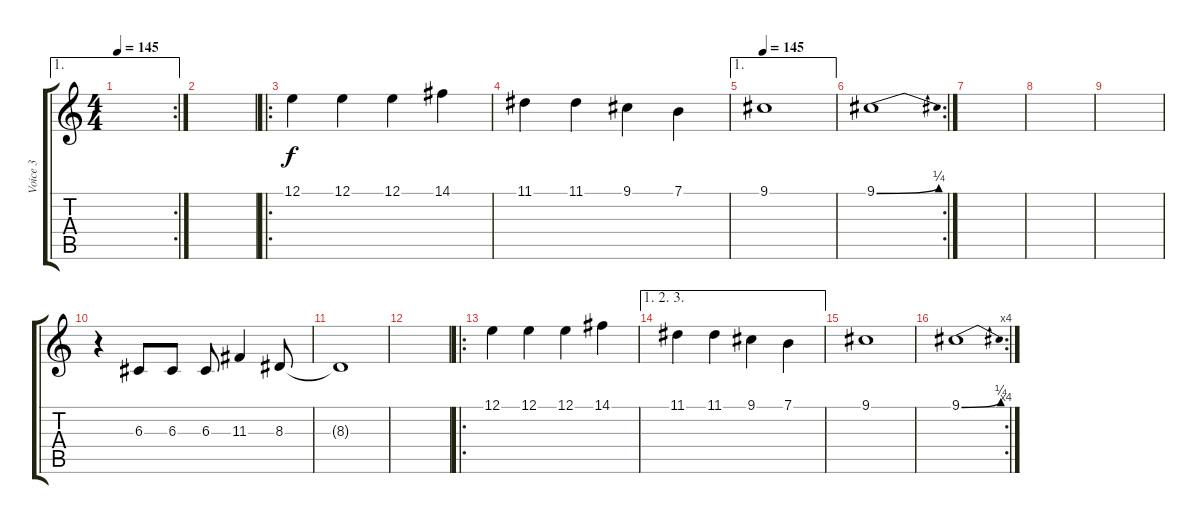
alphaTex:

\track ("Voice 3" "Voice 3") {instrument stringensemble1}
\staff {score tabs}
\tuning (E4 B3 G3 D3 A2 E2) {hide}
\ae 1
\rc 2
\ts (4 4)
\tempo 145
\clef g2
\ks c
|
|
\ro
12.1.4 12.1.4 12.1.4 14.1.4 |
11.1.4 11.1.4 9.1.4 7.1.4 |
\ae 1
\tempo 145
9.1.1 |
\rc 2
9.1{be (bend 0 0 60 1)}.1 |
|
|
|
r.4 6.3.8 6.3.8 6.3.8 11.3.4 8.3.8 |
8.3{t}.1 |
|
\ro
12.1.4 12.1.4 12.1.4 14.1.4 |
\ae (1 2 3)
11.1.4 11.1.4 9.1.4 7.1.4 |
9.1.1 |
\rc 4
9.1{be (bend 0 0 60 1)}.1
